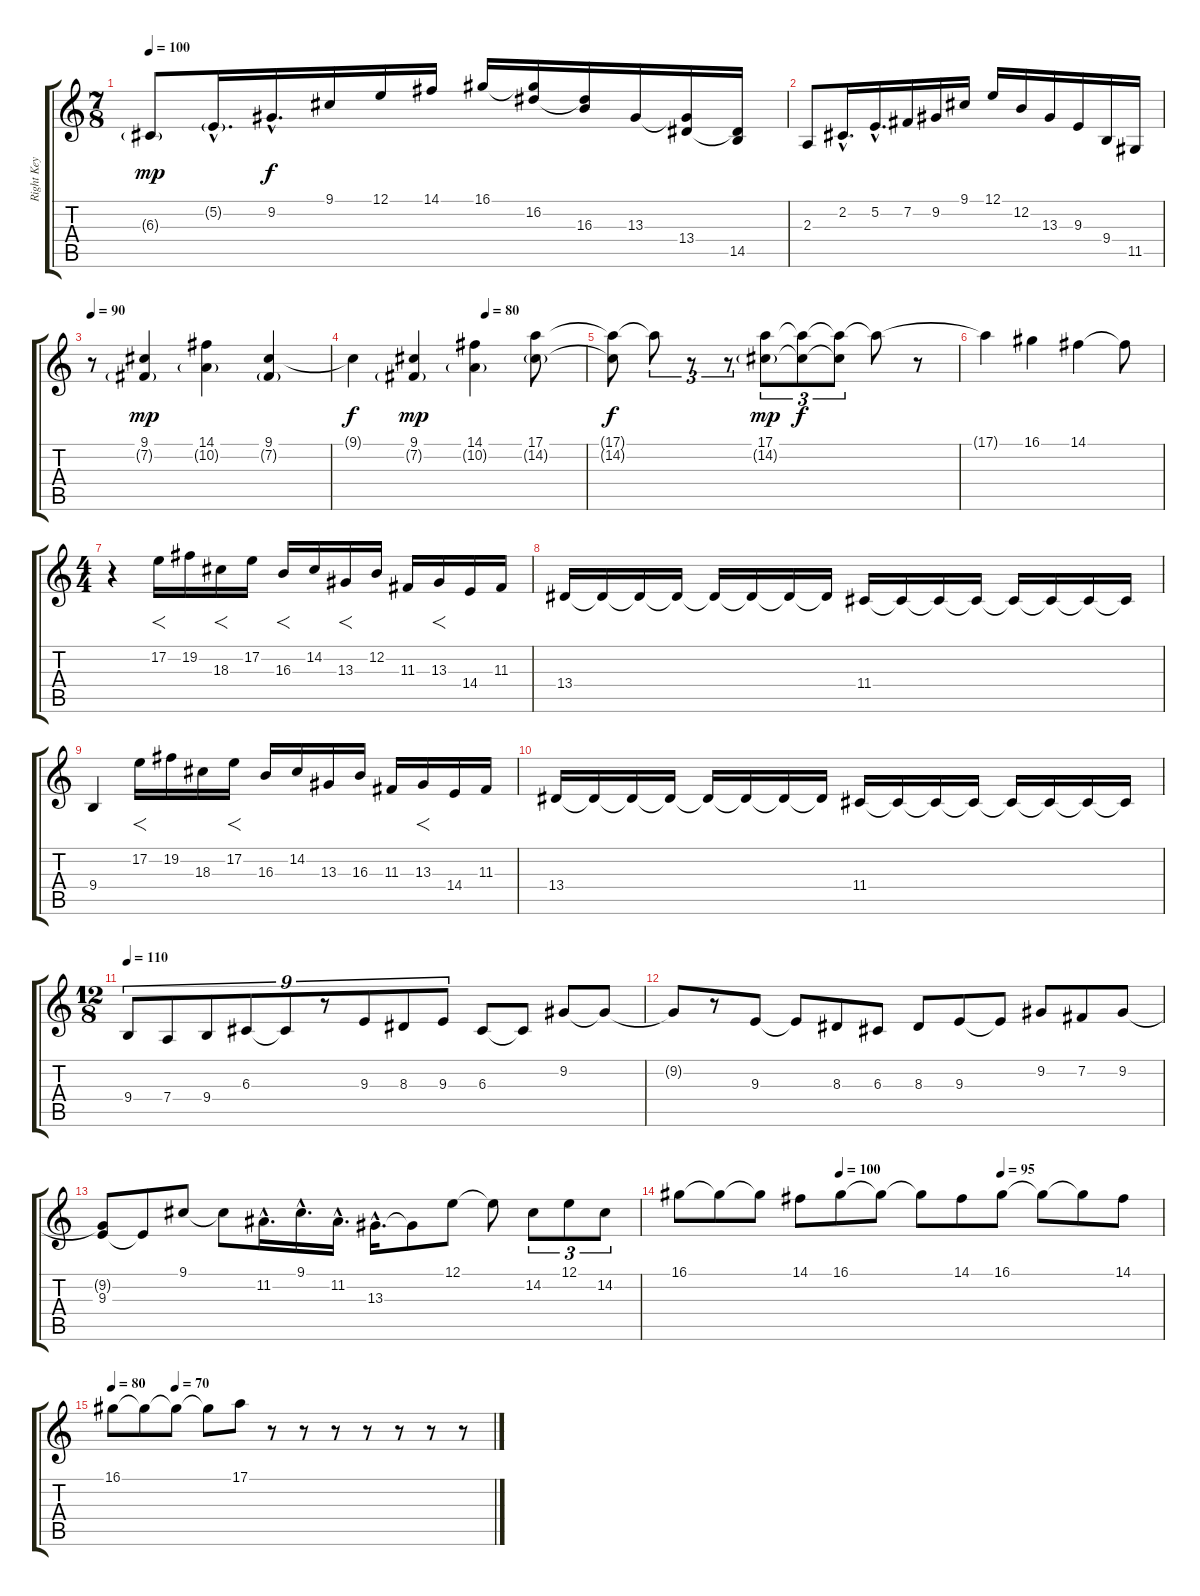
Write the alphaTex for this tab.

\track ("Right Key" "Right Key") {instrument acousticgrandpiano}
\staff {score tabs}
\tuning (E4 B3 G3 D3 A2 E2) {hide}
\ts (7 8)
\tempo 100
\clef g2
\ks c
6.3{g}.8{dy mp instrument acousticgrandpiano} 5.2{g hac}.16{d} 9.2{hac}.16{d dy f} 9.1.16 12.1.16 14.1.16 16.1.16 (16.1{t} 16.2).16 (16.2{t} 16.3).16 13.3.16 (13.3{t} 13.4).16 (13.4{t} 14.5).16 |
2.3.8 2.2{hac}.16{d} 5.2{hac}.16{d} 7.2.16 9.2.16 9.1.16 12.1.16 12.2.16 13.3.16 9.3.16 9.4.16 11.5.16 |
\tempo 90
r.8 (9.1 7.2{g}).4{dy mp} (14.1 10.2{g}).4 (9.1 7.2{g}).4 |
\tempo (80 0.5714285714285714)
9.1{t}.4{dy f} (9.1 7.2{g}).4{dy mp} (14.1 10.2{g}).4 (17.1 14.2{g}).8 |
(17.1{t} 14.2{t}).8{dy f} 17.1{t}.8{tu (3 2)} r.8{tu (3 2)} r.8{tu (3 2)} (17.1 14.2{g}).8{tu (3 2) dy mp} (17.1{t} 14.2{t}).8{tu (3 2) dy f} (17.1{t} 14.2{t}).8{tu (3 2)} 17.1{t}.8 r.8 |
17.1{t}.4 16.1.4 14.1.4 14.1{t}.8 |
\ts (4 4)
r.4 17.2.16{f} 19.2.16 18.3.16{f} 17.2.16 16.3.16{f} 14.2.16 13.3.16{f} 12.2.16 11.3.16 13.3.16{f} 14.4.16 11.3.16 |
13.4.16 13.4{t}.16 13.4{t}.16 13.4{t}.16 13.4{t}.16 13.4{t}.16 13.4{t}.16 13.4{t}.16 11.4.16 11.4{t}.16 11.4{t}.16 11.4{t}.16 11.4{t}.16 11.4{t}.16 11.4{t}.16 11.4{t}.16 |
9.4.4 17.2.16{f} 19.2.16 18.3.16 17.2.16{f} 16.3.16 14.2.16 13.3.16 16.3.16 11.3.16 13.3.16{f} 14.4.16 11.3.16 |
13.4.16 13.4{t}.16 13.4{t}.16 13.4{t}.16 13.4{t}.16 13.4{t}.16 13.4{t}.16 13.4{t}.16 11.4.16 11.4{t}.16 11.4{t}.16 11.4{t}.16 11.4{t}.16 11.4{t}.16 11.4{t}.16 11.4{t}.16 |
\ts (12 8)
\tempo 110
9.4.8{tu (9 8)} 7.4.8{tu (9 8)} 9.4.8{tu (9 8)} 6.3.8{tu (9 8)} 6.3{t}.8{tu (9 8)} r.8{tu (9 8)} 9.3.8{tu (9 8)} 8.3.8{tu (9 8)} 9.3.8{tu (9 8)} 6.3.8 6.3{t}.8 9.2.8 9.2{t}.8 |
9.2{t}.8 r.8 9.3.8 9.3{t}.8 8.3.8 6.3.8 8.3.8 9.3.8 9.3{t}.8 9.2.8 7.2.8 9.2.8 |
(9.2{t} 9.3).8 9.3{t}.8 9.1.8 9.1{t}.8 11.2{hac}.16{d} 9.1{hac}.16{d} 11.2{hac}.16{d} 13.3{hac}.16{d} 13.3{t}.8 12.1.8 12.1{t}.8 14.2.8{tu (3 2)} 12.1.8{tu (3 2)} 14.2.8{tu (3 2)} |
\tempo (100 0.3333333333333333)
\tempo (95 0.6666666666666666)
16.1.8 16.1{t}.8 16.1{t}.8 14.1.8 16.1.8 16.1{t}.8 16.1{t}.8 14.1.8 16.1.8 16.1{t}.8 16.1{t}.8 14.1.8 |
\tempo 80
\tempo (70 0.16666666666666666)
16.1.8 16.1{t}.8 16.1{t}.8 16.1{t}.8 17.1.8 r.8 r.8 r.8 r.8 r.8 r.8 r.8
